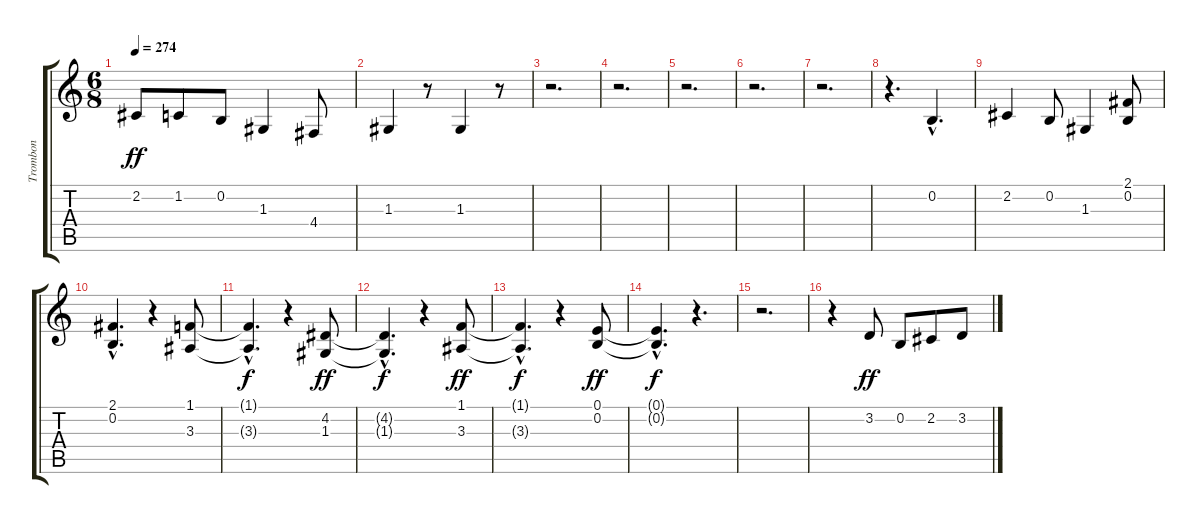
\track ("Trombon   (Adorno" "Trombon   ") {instrument trombone}
\staff {score tabs}
\tuning (E4 B3 G3 D3 A2 E2) {hide}
\ts (6 8)
\tempo 274
\clef g2
\ks c
2.2.8{dy ff} 1.2.8 0.2.8 1.3.4 4.4.8 |
1.3.4 r.8 1.3.4 r.8 |
r.2{d} |
r.2{d} |
r.2{d} |
r.2{d} |
r.2{d} |
r.4{d} 0.2{hac}.4{d} |
2.2.4 0.2.8 1.3.4 (2.1 0.2).8 |
(2.1{hac} 0.2{hac}).4{d} r.4 (1.1 3.3).8 |
(1.1{hac t} 3.3{hac t}).4{d dy f} r.4 (4.2 1.3).8{dy ff} |
(4.2{hac t} 1.3{hac t}).4{d dy f} r.4 (1.1 3.3).8{dy ff} |
(1.1{hac t} 3.3{hac t}).4{d dy f} r.4 (0.1 0.2).8{dy ff} |
(0.1{hac t} 0.2{hac t}).4{d dy f} r.4{d} |
r.2{d} |
r.4 3.2.8{dy ff} 0.2.8 2.2.8 3.2.8
